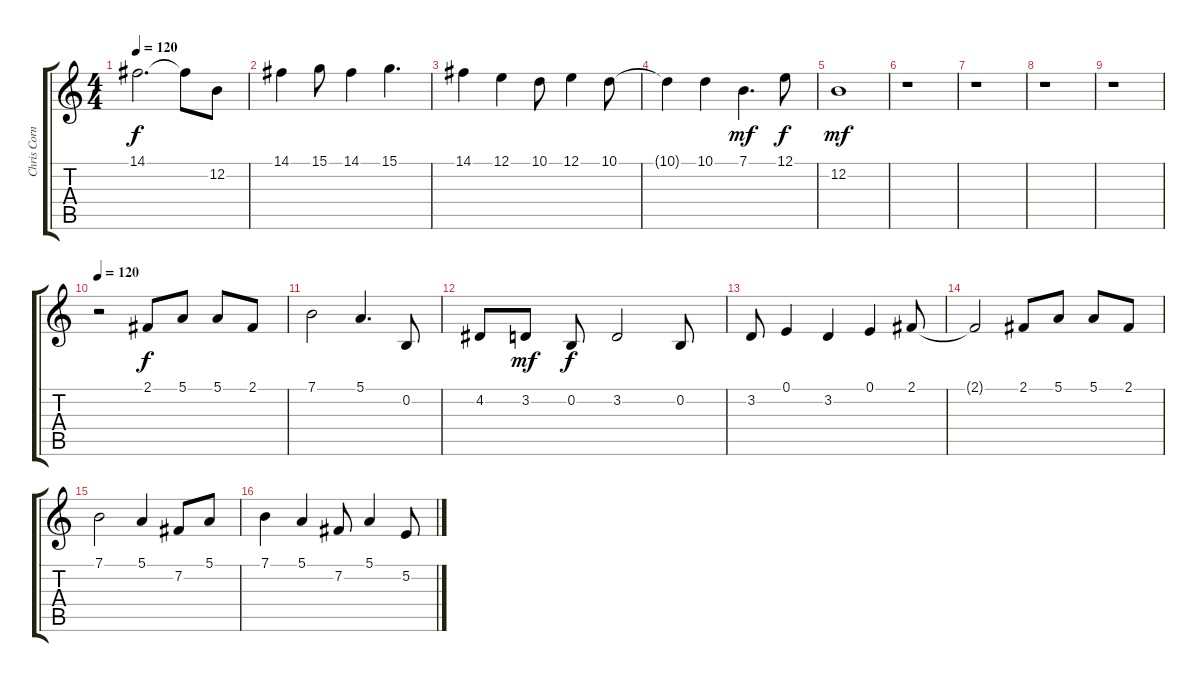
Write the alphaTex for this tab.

\track ("Chris Cornell" "Chris Corn") {instrument cello}
\staff {score tabs}
\tuning (E4 B3 G3 D3 A2 E2) {hide}
\ts (4 4)
\tempo 120
\clef g2
\ks c
14.1.2{d dy f} 14.1{t}.8 12.2.8 |
14.1.4 15.1.8 14.1.4 15.1.4{d} |
14.1.4 12.1.4 10.1.8 12.1.4 10.1.8 |
10.1{t}.4 10.1.4 7.1.4{d dy mf} 12.1.8{dy f} |
12.2.1{dy mf} |
r.1 |
r.1 |
r.1 |
r.1 |
\tempo 120
r.2 2.1.8{dy f volume 13} 5.1.8 5.1.8 2.1.8 |
7.1.2 5.1.4{d} 0.2.8 |
4.2.8 3.2.8{dy mf} 0.2.8{dy f} 3.2.2 0.2.8 |
3.2.8 0.1.4 3.2.4 0.1.4 2.1.8 |
2.1{t}.2 2.1.8 5.1.8 5.1.8 2.1.8 |
7.1.2 5.1.4 7.2.8 5.1.8 |
7.1.4 5.1.4 7.2.8 5.1.4 5.2.8
